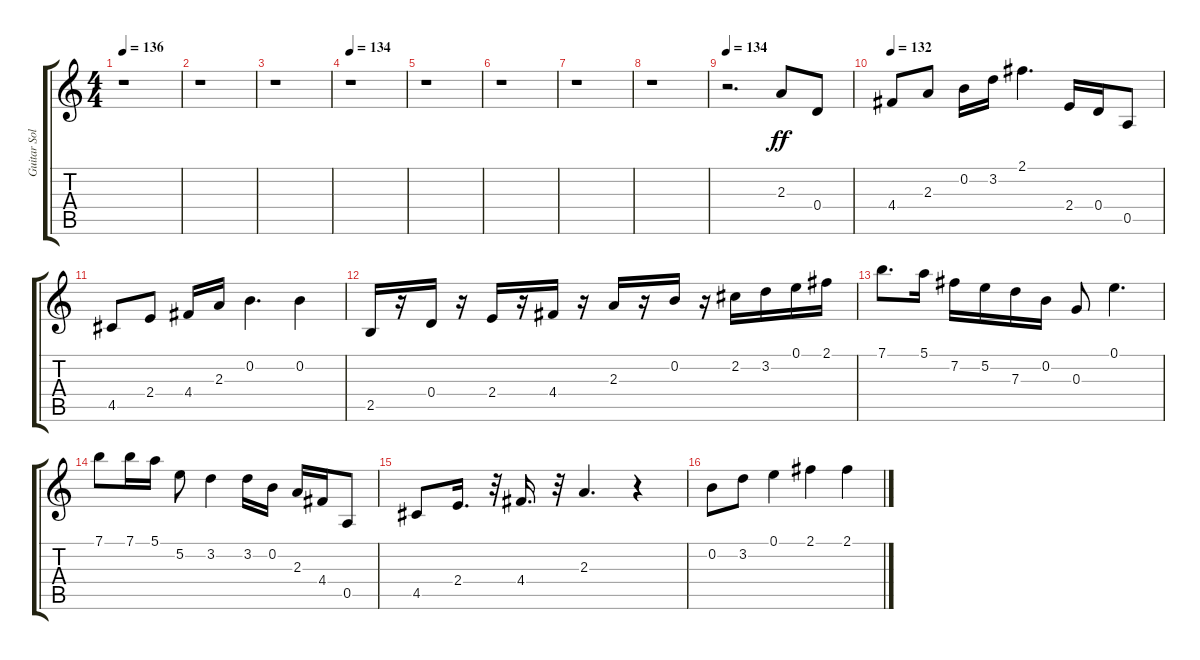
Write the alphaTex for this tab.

\track ("Guitar Solo (May)" "Guitar Sol") {instrument distortionguitar}
\staff {score tabs}
\tuning (E4 B3 G3 D3 A2 E2) {hide}
\ts (4 4)
\tempo 136
\clef g2
\ks c
r.1{dy ff} |
r.1 |
r.1 |
\tempo 134
r.1 |
r.1 |
r.1 |
r.1 |
r.1 |
\tempo 134
r.2{d} 2.3.8 0.4.8 |
\tempo 132
4.4.8 2.3.8 0.2.16 3.2.16 2.1.4{d} 2.4.16 0.4.16 0.5.8 |
4.5.8 2.4.8 4.4.16 2.3.16 0.2.4{d} 0.2.4 |
2.5.16 r.16 0.4.16 r.16 2.4.16 r.16 4.4.16 r.16 2.3.16 r.16 0.2.16 r.16 2.2.16 3.2.16 0.1.16 2.1.16 |
7.1.8{d} 5.1.16 7.2.16 5.2.16 7.3.16 0.2.16 0.3.8 0.1.4{d} |
7.1.8 7.1.16 5.1.16 5.2.8 3.2.4 3.2.16 0.2.16 2.3.16 4.4.16 0.5.8 |
4.5.8 2.4.16{d} r.32 4.4.16{d} r.32 2.3.4{d} r.4 |
0.2.8 3.2.8 0.1.4 2.1.4 2.1.4
